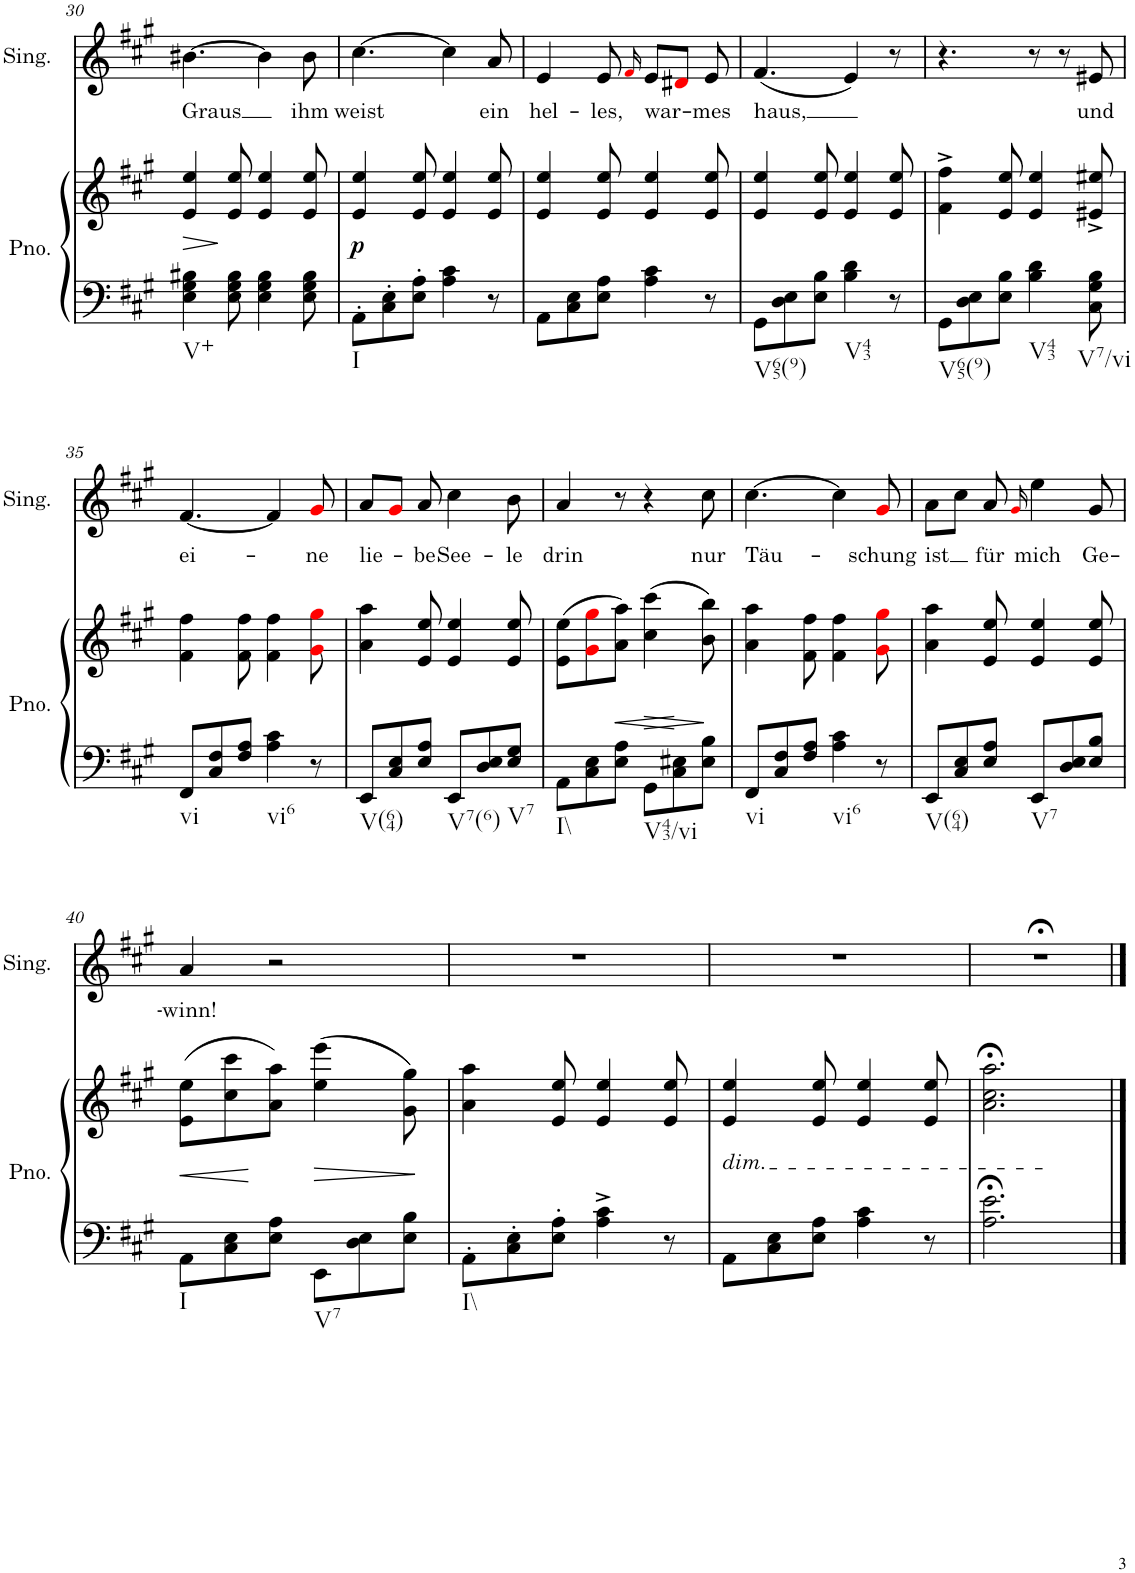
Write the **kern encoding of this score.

**kern	**kern	**dynam	**kern	**text
*part2	*part2	*part2	*part1	*part1
*staff3	*staff2	*staff2/3	*staff1	*staff1
*I"Pianoforte	*	*	*I"Singstimme	*
*I'Pno.	*	*	*I'Sing.	*
!!LO:PB:g=z
*clefF4	*clefG2	*	*clefG2	*
*k[f#c#g#]	*k[f#c#g#]	*	*k[f#c#g#]	*
*M6/8	*M6/8	*	*M6/8	*
=30	=30	=30	=30	=30
!LO:TX:b:t=V+	!	!	!	!
!	!	!LO:HP:b	!	!LO:LY:b
4E\ 4G#\ 4B#X\	4e/ 4ee/	>	[4.b#X\	Graus
8E\ 8G#\ 8B#\	8e/ 8ee/	]	.	.
4E\ 4G#\ 4B#\	4e/ 4ee/	.	4b#\]	.
!	!	!	!	!LO:LY:b
8E\ 8G#\ 8B#\	8e/ 8ee/	.	8b#\	ihm
=31	=31	=31	=31	=31
!LO:TX:b:t=I	!	!	!	!
!	!	!LO:DY:b	!	!LO:LY:b
8AA'\L	4e/ 4ee/	p	[4.cc#\	weist
8C#\' 8E\'	.	.	.	.
8E\' 8A\'J	8e/ 8ee/	.	.	.
4A\ 4c#\	4e/ 4ee/	.	4cc#\]	.
!	!	!	!	!LO:LY:b
8r	8e/ 8ee/	.	8a/	ein
=32	=32	=32	=32	=32
!	!	!	!	!LO:LY:b
8AA\L	4e/ 4ee/	.	4e/	hel-
8C#\ 8E\	.	.	.	.
!	!	!	!	!LO:LY:b
8E\ 8A\J	8e/ 8ee/	.	8e/	-les,
.	.	.	16qf#i/	.
!	!	!	!	!LO:LY:b
4A\ 4c#\	4e/ 4ee/	.	8e/L	war-
.	.	.	8d#Xi/J	.
!	!	!	!	!LO:LY:b
8r	8e/ 8ee/	.	8e/	-mes
=33	=33	=33	=33	=33
!LO:TX:b:t=V65(9)	!	!	!	!
!	!	!	!	!LO:LY:b
8GG#\L	4e/ 4ee/	.	(4.f#/	haus,
8D\ 8E\	.	.	.	.
8E\ 8B\J	8e/ 8ee/	.	.	.
!LO:TX:b:t=V43	!	!	!	!
4B\ 4d\	4e/ 4ee/	.	4e/)	.
8r	8e/ 8ee/	.	8r	.
=34	=34	=34	=34	=34
!LO:TX:b:t=V65(9)	!	!	!	!
8GG#\L	4f#\^ 4ff#\^	.	4.r	.
8D\ 8E\	.	.	.	.
8E\ 8B\J	8e/ 8ee/	.	.	.
!LO:TX:b:t=V43	!	!	!	!
4B\ 4d\	4e/ 4ee/	.	8r	.
.	.	.	8r	.
!LO:TX:b:t=V7/vi	!	!	!	!
!	!	!	!	!LO:LY:b
8C#\ 8G#\ 8B\	8e#X/^ 8ee#X/^	.	8e#X/	und
!!LO:LB:g=z
=35	=35	=35	=35	=35
!LO:TX:b:t=vi	!	!	!	!
!	!	!	!	!LO:LY:b
8FF#/L	4f#\ 4ff#\	.	[4.f#/	ei-
8C#/ 8F#/	.	.	.	.
8F#/ 8A/J	8f#\ 8ff#\	.	.	.
!LO:TX:b:t=vi6	!	!	!	!
4A\ 4c#\	4f#\ 4ff#\	.	4f#/]	.
!	!	!	!	!LO:LY:b
8r	8g#i\ 8gg#i\	.	8g#i/	-ne
=36	=36	=36	=36	=36
!LO:TX:b:t=V(64)	!	!	!	!
!	!	!	!	!LO:LY:b
8EE/L	4a\ 4aa\	.	8a/L	lie-
8C#/ 8E/	.	.	8g#i/J	.
!	!	!	!	!LO:LY:b
8E/ 8A/J	8e/ 8ee/	.	8a/	-be
!LO:TX:b:t=V7(6)	!	!	!	!
!	!	!	!	!LO:LY:b
8EE/L	4e/ 4ee/	.	4cc#\	See-
8D/ 8E/	.	.	.	.
!LO:TX:b:t=V7	!	!	!	!
!	!	!	!	!LO:LY:b
8E/ 8G#/J	8e/ 8ee/	.	8b\	-le
=37	=37	=37	=37	=37
!LO:TX:b:t=I\\	!	!	!	!
!	!	!	!	!LO:LY:b
8AA\L	(8e\ 8ee\L	.	4a/	drin
8C#\ 8E\	8g#i\ 8gg#i\	.	.	.
!	!	!LO:HP:b	!	!
8E\ 8A\J	8a\ 8aa\J)	<	8r	.
!LO:TX:b:t=V43/vi	!	!	!	!
!	!	!LO:HP:n=1:b	!	!
8GG#\L	(4cc#\ 4ccc#\	[ >	4r	.
8C#\ 8E#X\	.	.	.	.
!	!	!	!	!LO:LY:b
8E#\ 8B\J	8b\ 8bb\)	]	8cc#\	nur
=38	=38	=38	=38	=38
!LO:TX:b:t=vi	!	!	!	!
!	!	!	!	!LO:LY:b
8FF#/L	4a\ 4aa\	.	[4.cc#\	Täu-
8C#/ 8F#/	.	.	.	.
8F#/ 8A/J	8f#\ 8ff#\	.	.	.
!LO:TX:b:t=vi6	!	!	!	!
4A\ 4c#\	4f#\ 4ff#\	.	4cc#\]	.
!	!	!	!	!LO:LY:b
8r	8g#i\ 8gg#i\	.	8g#i/	-schung
=39	=39	=39	=39	=39
!LO:TX:b:t=V(64)	!	!	!	!
!	!	!	!	!LO:LY:b
8EE/L	4a\ 4aa\	.	8a\L	ist
8C#/ 8E/	.	.	8cc#\J	.
!	!	!	!	!LO:LY:b
8E/ 8A/J	8e/ 8ee/	.	8a/	für
.	.	.	16qg#i/	.
!LO:TX:b:t=V7	!	!	!	!
!	!	!	!	!LO:LY:b
8EE/L	4e/ 4ee/	.	4ee\	mich
8D/ 8E/	.	.	.	.
!	!	!	!	!LO:LY:b
8E/ 8B/J	8e/ 8ee/	.	8g#/	Ge-
!!LO:LB:g=z
=40	=40	=40	=40	=40
!LO:TX:b:t=I	!	!	!	!
!	!	!LO:HP:b	!	!LO:LY:b
8AA\L	(8e\ 8ee\L	<	4a/	-winn!
8C#\ 8E\	8cc#\ 8ccc#\	[	.	.
8E\ 8A\J	8a\ 8aa\J)	.	2r	.
!LO:TX:b:t=V7	!	!	!	!
!	!	!LO:HP:b	!	!
8EE\L	(4ee\ 4eee\	>	.	.
8D\ 8E\	.	.	.	.
8E\ 8B\J	8g#\ 8gg#\)	]	.	.
=41	=41	=41	=41	=41
!LO:TX:b:t=I\\	!	!	!	!
8AA'\L	4a\ 4aa\	.	2.r	.
8C#\' 8E\'	.	.	.	.
8E\' 8A\'J	8e/ 8ee/	.	.	.
4A\^ 4c#\^	4e/ 4ee/	.	.	.
8r	8e/ 8ee/	.	.	.
=42	=42	=42	=42	=42
!	!LO:TX:b:i:t=dim.	!	!	!
8AA\L	4e/ 4ee/	.	2.r	.
8C#\ 8E\	.	.	.	.
8E\ 8A\J	8e/ 8ee/	.	.	.
4A\ 4c#\	4e/ 4ee/	.	.	.
8r	8e/ 8ee/	.	.	.
=43	=43	=43	=43	=43
2.A\;< 2.e\;<	2.a\;< 2.cc#\;< 2.aa\;<	.	2.r;<	.
==	==	==	==	==
*-	*-	*-	*-	*-
